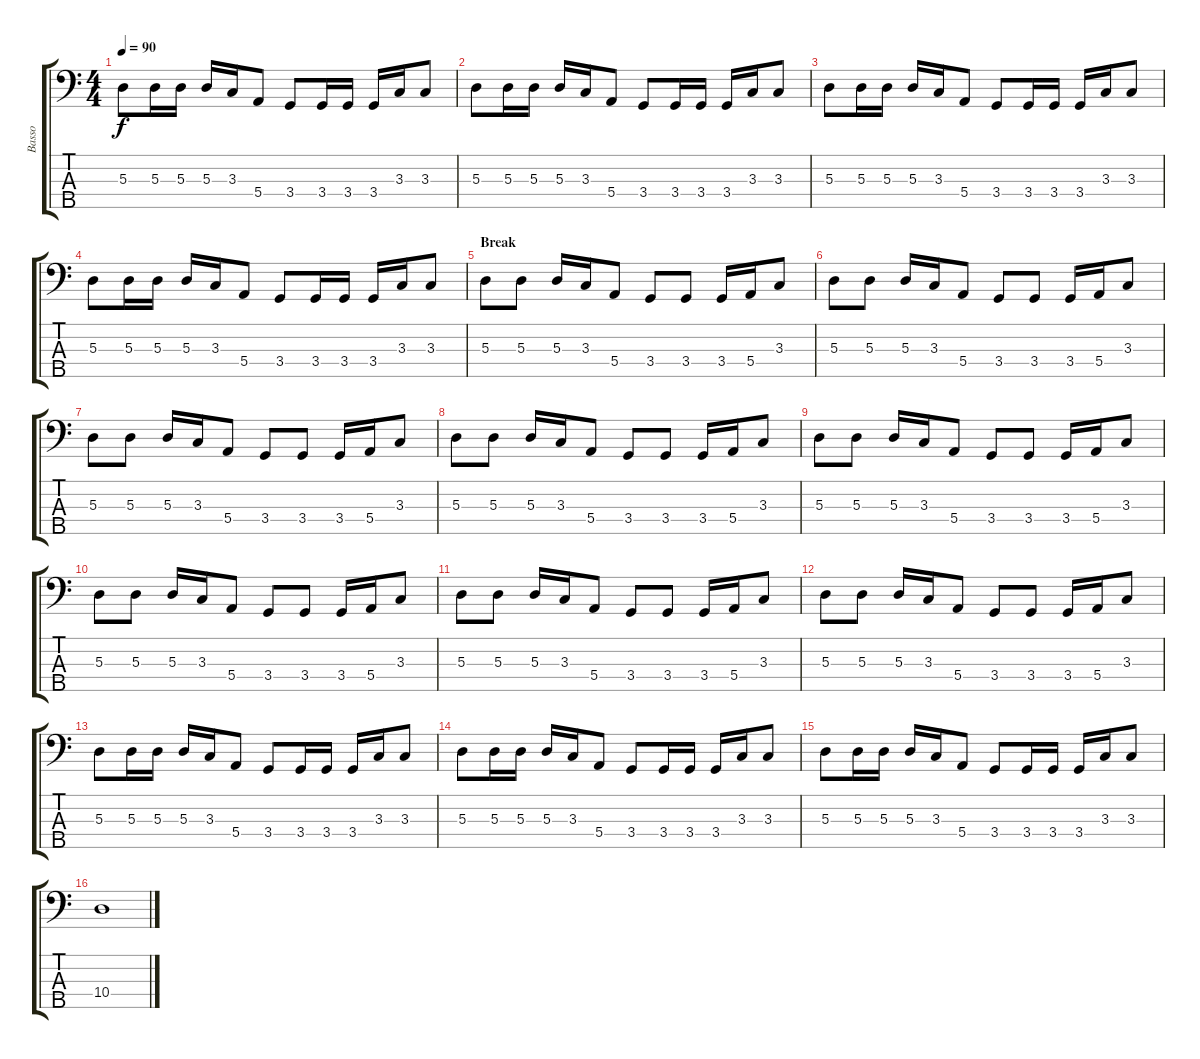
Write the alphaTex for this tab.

\track ("Basso" "Basso") {instrument electricbassfinger}
\staff {score tabs}
\tuning (G2 D2 A1 E1 B0) {hide}
\ts (4 4)
\tempo 90
\clef f4
\ks c
5.3.8{dy f} 5.3.16 5.3.16 5.3.16 3.3.16 5.4.8 3.4.8 3.4.16 3.4.16 3.4.16 3.3.16 3.3.8 |
5.3.8 5.3.16 5.3.16 5.3.16 3.3.16 5.4.8 3.4.8 3.4.16 3.4.16 3.4.16 3.3.16 3.3.8 |
5.3.8 5.3.16 5.3.16 5.3.16 3.3.16 5.4.8 3.4.8 3.4.16 3.4.16 3.4.16 3.3.16 3.3.8 |
5.3.8 5.3.16 5.3.16 5.3.16 3.3.16 5.4.8 3.4.8 3.4.16 3.4.16 3.4.16 3.3.16 3.3.8 |
\section ("" "Break")
5.3.8 5.3.8 5.3.16 3.3.16 5.4.8 3.4.8 3.4.8 3.4.16 5.4.16 3.3.8 |
5.3.8 5.3.8 5.3.16 3.3.16 5.4.8 3.4.8 3.4.8 3.4.16 5.4.16 3.3.8 |
5.3.8 5.3.8 5.3.16 3.3.16 5.4.8 3.4.8 3.4.8 3.4.16 5.4.16 3.3.8 |
5.3.8 5.3.8 5.3.16 3.3.16 5.4.8 3.4.8 3.4.8 3.4.16 5.4.16 3.3.8 |
5.3.8 5.3.8 5.3.16 3.3.16 5.4.8 3.4.8 3.4.8 3.4.16 5.4.16 3.3.8 |
5.3.8 5.3.8 5.3.16 3.3.16 5.4.8 3.4.8 3.4.8 3.4.16 5.4.16 3.3.8 |
5.3.8 5.3.8 5.3.16 3.3.16 5.4.8 3.4.8 3.4.8 3.4.16 5.4.16 3.3.8 |
5.3.8 5.3.8 5.3.16 3.3.16 5.4.8 3.4.8 3.4.8 3.4.16 5.4.16 3.3.8 |
5.3.8 5.3.16 5.3.16 5.3.16 3.3.16 5.4.8 3.4.8 3.4.16 3.4.16 3.4.16 3.3.16 3.3.8 |
5.3.8 5.3.16 5.3.16 5.3.16 3.3.16 5.4.8 3.4.8 3.4.16 3.4.16 3.4.16 3.3.16 3.3.8 |
5.3.8 5.3.16 5.3.16 5.3.16 3.3.16 5.4.8 3.4.8 3.4.16 3.4.16 3.4.16 3.3.16 3.3.8 |
10.4.1
